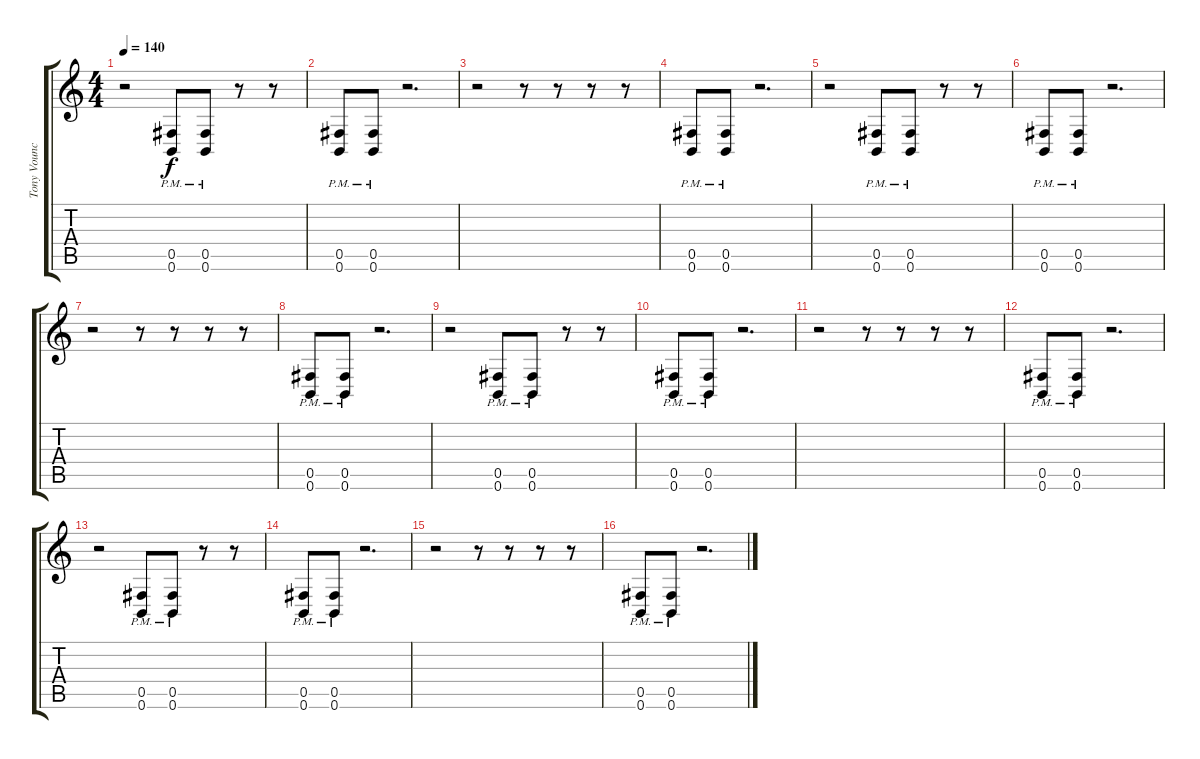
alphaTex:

\track ("Tony Vounce" "Tony Vounc") {instrument distortionguitar}
\staff {score tabs}
\tuning (Db4 Ab3 E3 B2 Gb2 B1) {hide}
\ts (4 4)
\tempo 140
\clef g2
\ks c
r.2{dy f} (0.5{pm} 0.6{pm}).8 (0.5{pm} 0.6{pm}).8 r.8 r.8 |
(0.5{pm} 0.6{pm}).8 (0.5{pm} 0.6{pm}).8 r.2{d} |
r.2 r.8 r.8 r.8 r.8 |
(0.5{pm} 0.6{pm}).8 (0.5{pm} 0.6{pm}).8 r.2{d} |
r.2 (0.5{pm} 0.6{pm}).8 (0.5{pm} 0.6{pm}).8 r.8 r.8 |
(0.5{pm} 0.6{pm}).8 (0.5{pm} 0.6{pm}).8 r.2{d} |
r.2 r.8 r.8 r.8 r.8 |
(0.5{pm} 0.6{pm}).8 (0.5{pm} 0.6{pm}).8 r.2{d} |
r.2 (0.5{pm} 0.6{pm}).8 (0.5{pm} 0.6{pm}).8 r.8 r.8 |
(0.5{pm} 0.6{pm}).8 (0.5{pm} 0.6{pm}).8 r.2{d} |
r.2 r.8 r.8 r.8 r.8 |
(0.5{pm} 0.6{pm}).8 (0.5{pm} 0.6{pm}).8 r.2{d} |
r.2 (0.5{pm} 0.6{pm}).8 (0.5{pm} 0.6{pm}).8 r.8 r.8 |
(0.5{pm} 0.6{pm}).8 (0.5{pm} 0.6{pm}).8 r.2{d} |
r.2 r.8 r.8 r.8 r.8 |
(0.5{pm} 0.6{pm}).8 (0.5{pm} 0.6{pm}).8 r.2{d}
